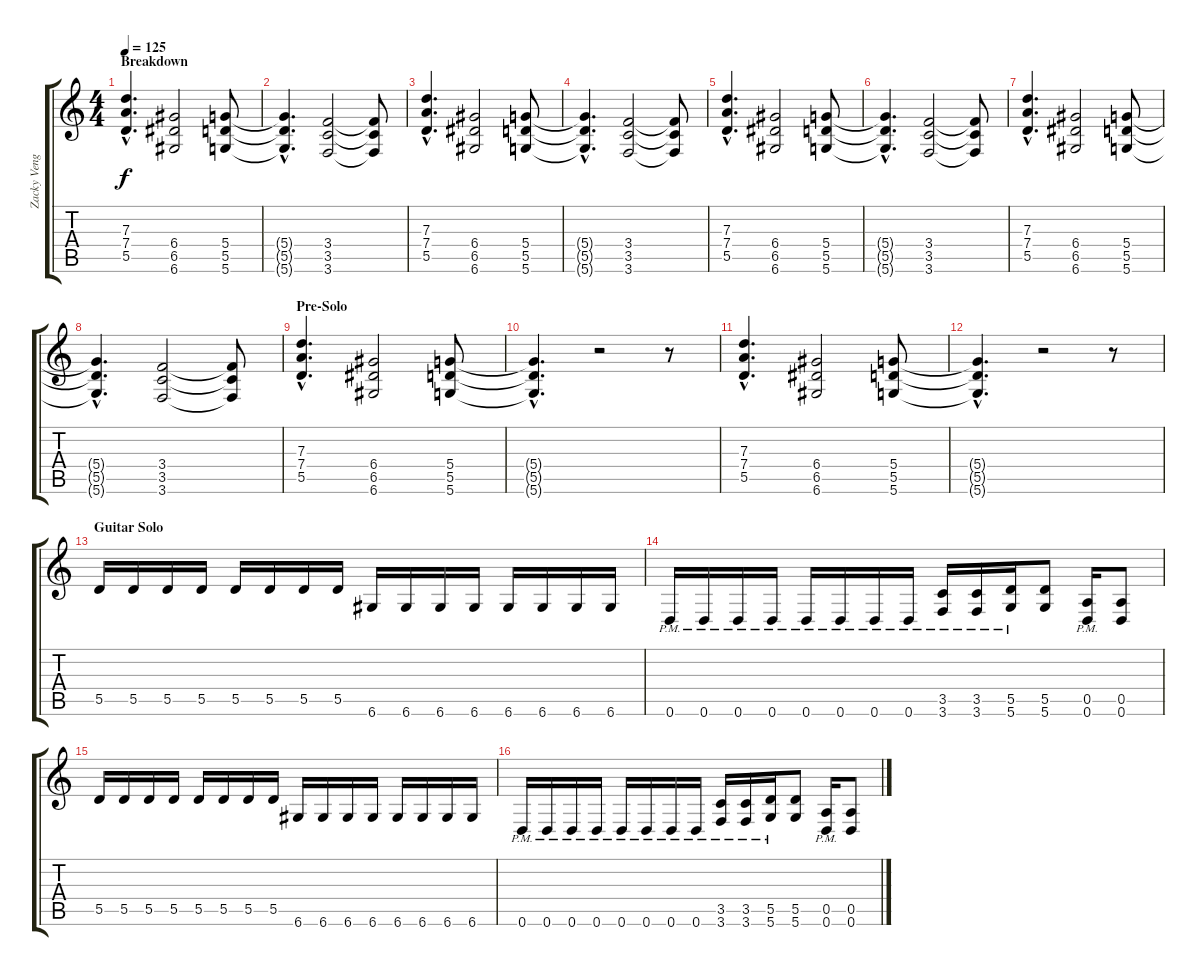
\track ("Zacky Vengeance" "Zacky Veng") {instrument overdrivenguitar}
\staff {score tabs}
\tuning (E4 B3 G3 D3 A2 D2) {hide}
\ts (4 4)
\section ("" "Breakdown")
\tempo 125
\clef g2
\ks c
(7.3{hac} 7.4{hac} 5.5{hac}).4{d dy f} (6.4 6.5 6.6).2 (5.4 5.5 5.6).8 |
(5.4{hac t} 5.5{hac t} 5.6{hac t}).4{d} (3.4 3.5 3.6).2 (3.4{t} 3.5{t} 3.6{t}).8 |
(7.3{hac} 7.4{hac} 5.5{hac}).4{d} (6.4 6.5 6.6).2 (5.4 5.5 5.6).8 |
(5.4{hac t} 5.5{hac t} 5.6{hac t}).4{d} (3.4 3.5 3.6).2 (3.4{t} 3.5{t} 3.6{t}).8 |
(7.3{hac} 7.4{hac} 5.5{hac}).4{d} (6.4 6.5 6.6).2 (5.4 5.5 5.6).8 |
(5.4{hac t} 5.5{hac t} 5.6{hac t}).4{d} (3.4 3.5 3.6).2 (3.4{t} 3.5{t} 3.6{t}).8 |
(7.3{hac} 7.4{hac} 5.5{hac}).4{d} (6.4 6.5 6.6).2 (5.4 5.5 5.6).8 |
(5.4{hac t} 5.5{hac t} 5.6{hac t}).4{d} (3.4 3.5 3.6).2 (3.4{t} 3.5{t} 3.6{t}).8 |
\section ("" "Pre-Solo")
(7.3{hac} 7.4{hac} 5.5{hac}).4{d} (6.4 6.5 6.6).2 (5.4 5.5 5.6).8 |
(5.4{hac t} 5.5{hac t} 5.6{hac t}).4{d} r.2 r.8 |
(7.3{hac} 7.4{hac} 5.5{hac}).4{d} (6.4 6.5 6.6).2 (5.4 5.5 5.6).8 |
(5.4{hac t} 5.5{hac t} 5.6{hac t}).4{d} r.2 r.8 |
\section ("" "Guitar Solo")
5.5.16 5.5.16 5.5.16 5.5.16 5.5.16 5.5.16 5.5.16 5.5.16 6.6.16 6.6.16 6.6.16 6.6.16 6.6.16 6.6.16 6.6.16 6.6.16 |
0.6{pm}.16 0.6{pm}.16 0.6{pm}.16 0.6{pm}.16 0.6{pm}.16 0.6{pm}.16 0.6{pm}.16 0.6{pm}.16 (3.5{pm} 3.6{pm}).16 (3.5{pm} 3.6{pm}).16 (5.5{pm} 5.6{pm}).16 (5.5 5.6).8 (0.5{pm} 0.6{pm}).16 (0.5 0.6).8 |
5.5.16 5.5.16 5.5.16 5.5.16 5.5.16 5.5.16 5.5.16 5.5.16 6.6.16 6.6.16 6.6.16 6.6.16 6.6.16 6.6.16 6.6.16 6.6.16 |
0.6{pm}.16 0.6{pm}.16 0.6{pm}.16 0.6{pm}.16 0.6{pm}.16 0.6{pm}.16 0.6{pm}.16 0.6{pm}.16 (3.5{pm} 3.6{pm}).16 (3.5{pm} 3.6{pm}).16 (5.5{pm} 5.6{pm}).16 (5.5 5.6).8 (0.5{pm} 0.6{pm}).16 (0.5 0.6).8
